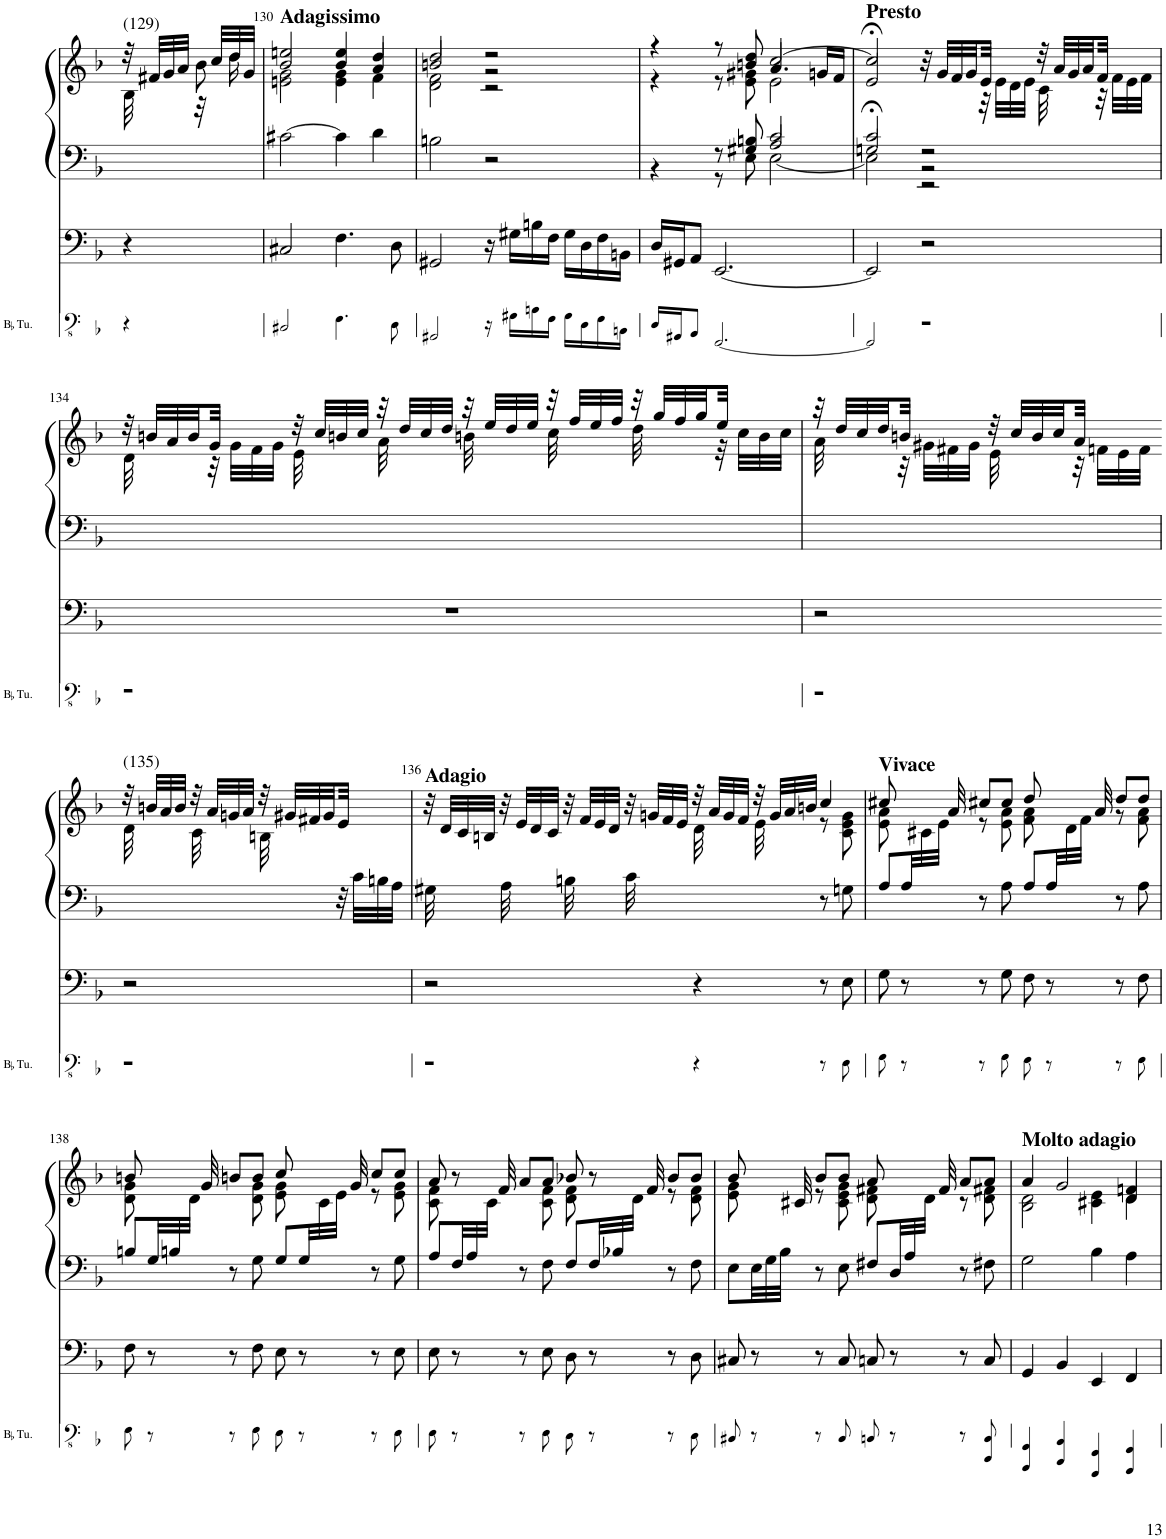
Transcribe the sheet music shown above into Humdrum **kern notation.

**kern	**kern	**kern	**kern
*part3	*part2	*part1	*part1
*staff4	*staff3	*staff2	*staff1
*I"BaccidentalFlat Tuba	*I"Organ	*I"Organ	*
*I'BaccidentalFlat Tu.	*	*	*
!!LO:PB:g=z
*clefFv4	*clefF4	*clefF4	*clefG2
*k[b-]	*k[b-]	*k[b-]	*k[b-]
*M4/4	*M4/4	*M4/4	*M4/4
=129X3	=129X3	=129X3	=129X3
*	*	*	*^
*	*	*	*	*^
!	!	!	!LO:TX:a:t=(129)	!	!
4r	4r	4ryy	32r	8ryy	32B-\
.	.	.	32f#X/LLL	.	16.ryy
.	.	.	32g/	.	.
.	.	.	32a/JJJ	.	.
.	.	.	8b-\	32r	16ryy
.	.	.	.	32cc/LLL	.
.	.	.	.	32dd/	16dd\
.	.	.	.	32g/JJJ	.
=130	=130	=130	=130	=130	=130
!	!	!	!LO:TX:a:B:t=Adagissimo	!	!
2CC#X/	2C#X/	[2c#X\	2b-/ 2een/	2en\ 2g\	2.ryy
4.FF\	4.F\	4c#\]	4b-/ 4ee/	4e\ 4g\	.
.	.	4d\	4dd/	4f\	4a/
8DD\	8D\	.	.	.	.
=131	=131	=131	=131	=131	=131
2GGG#X/	2GG#X/	2Bn\	2dd/	2d\ 2f\	2bn/
16r	16r	2r	2r	2r	2r
16GG#X\LL	16G#X\LL	.	.	.	.
16BBn\	16Bn\	.	.	.	.
16FF\JJ	16F\JJ	.	.	.	.
16GG#\LL	16G#\LL	.	.	.	.
16DD\	16D\	.	.	.	.
16FF\	16F\	.	.	.	.
16BBBn\JJ	16BBn\JJ	.	.	.	.
=132	=132	=132	=132	=132	=132
*	*	*^	*	*	*
*	*	*	*^	*	*	*
16DD/LL	16D/LL	4ryy	4r	2ryy	4r	4r	2ryy
16GGG#X/J	16GG#X/J	.	.	.	.	.	.
8AAA/J	8AA/J	.	.	.	.	.	.
[2.EEE/	[2.EE/	8r	8r	.	8r	8r	.
.	.	8G#X/ 8Bn/	8E\	.	8bn/ 8dd/	8e\ 8g#X\	.
.	.	2c/	[2E\	2A/	[2cc/	2e\	4.a/
.	.	.	.	.	.	.	16gn/LL
.	.	.	.	.	.	.	16f/JJ
=133	=133	=133	=133	=133	=133	=133	=133
!	!	!	!	!	!LO:TX:a:B:t=Presto	!	!
2EEE/]	2EE/]	2c;</	2E\]	2Gn/	2cc;</]	2ryy	2e/
2r	2r	2r	2r	2r	32r	8ryy	2ryy
.	.	.	.	.	32g/LLL	.	.
.	.	.	.	.	32f/	.	.
.	.	.	.	.	32g/	.	.
.	.	.	.	.	32e/JJJ	32r	.
.	.	.	.	.	16.ryy	32e\LLL	.
.	.	.	.	.	.	32d\	.
.	.	.	.	.	.	32e\JJJ	.
.	.	.	.	.	32r	32c\	.
.	.	.	.	.	32a/LLL	16.ryy	.
.	.	.	.	.	32g/	.	.
.	.	.	.	.	32a/	.	.
.	.	.	.	.	32f/JJJ	32r	.
.	.	.	.	.	16.ryy	32f\LLL	.
.	.	.	.	.	.	32e\	.
.	.	.	.	.	.	32f\JJJ	.
*	*	*v	*v	*v	*	*	*
*	*	*	*	*v	*v
!!LO:LB:g=z
=134	=134	=134	=134	=134
1r	1r	1ryy	32r	32d\
.	.	.	32bn/LLL	16.ryy
.	.	.	32a/	.
.	.	.	32b/	.
.	.	.	32g/JJJ	32r
.	.	.	16.ryy	32g\LLL
.	.	.	.	32f\
.	.	.	.	32g\JJJ
.	.	.	32r	32e\
.	.	.	32cc/LLL	16.ryy
.	.	.	32bn/	.
.	.	.	32cc/JJJ	.
.	.	.	32r	32a\
.	.	.	32dd/LLL	16.ryy
.	.	.	32cc/	.
.	.	.	32dd/JJJ	.
.	.	.	32r	32bn\
.	.	.	32ee/LLL	16.ryy
.	.	.	32dd/	.
.	.	.	32ee/JJJ	.
.	.	.	32r	32cc\
.	.	.	32ff/LLL	16.ryy
.	.	.	32ee/	.
.	.	.	32ff/JJJ	.
.	.	.	32r	32dd\
.	.	.	32gg/LLL	16.ryy
.	.	.	32ff/	.
.	.	.	32gg/	.
.	.	.	32ee/JJJ	32r
.	.	.	32ryy	32cc\LLL
.	.	.	16ryy	32b\
.	.	.	.	32cc\JJJ
=135	=135	=135	=135	=135
2r	2r	2ryy	32r	32a\
.	.	.	32dd/LLL	16.ryy
.	.	.	32cc/	.
.	.	.	32dd/	.
.	.	.	32bn/JJJ	32r
.	.	.	16.ryy	32g#X\LLL
.	.	.	.	32f#X\
.	.	.	.	32g#\JJJ
.	.	.	32r	32e\
.	.	.	32cc/LLL	16.ryy
.	.	.	32b/	.
.	.	.	32cc/	.
.	.	.	32a/JJJ	32r
.	.	.	16.ryy	32fn\LLL
.	.	.	.	32e\
.	.	.	.	32f\JJJ
!!LO:LB:g=z	!!
=135X4-	=135X4-	=135X4-	=135X4-	=135X4-
!	!	!	!LO:TX:a:t=(135)	!
2r	2r	4ryy	32r	32d\
.	.	.	32bn/LLL	16.ryy
.	.	.	32a/	.
.	.	.	32b/JJJ	.
.	.	.	32r	32c\
.	.	.	32a/LLL	16.ryy
.	.	.	32gn/	.
.	.	.	32a/JJJ	.
.	.	8ryy	32r	32Bn\
.	.	.	32g#X/LLL	16.ryy
.	.	.	32f#X/	.
.	.	.	32g#/	.
.	.	32r	32e/JJJ	8ryy
.	.	32c\LLL	16.ryy	.
.	.	32Bn\	.	.
.	.	32A\JJJ	.	.
=136	=136	=136	=136	=136
!	!	!	!LO:TX:a:B:t=Adagio	!
2r	2r	32G#X\	32r	2ryy
.	.	16.ryy	32d/LLL	.
.	.	.	32c/	.
.	.	.	32Bn/JJJ	.
.	.	32A\	32r	.
.	.	16.ryy	32e/LLL	.
.	.	.	32d/	.
.	.	.	32c/JJJ	.
.	.	32Bn\	32r	.
.	.	16.ryy	32f/LLL	.
.	.	.	32e/	.
.	.	.	32d/JJJ	.
.	.	32c\	32r	.
.	.	16.ryy	32gn/LLL	.
.	.	.	32f/	.
.	.	.	32e/JJJ	.
4r	4r	4ryy	32r	32d\
.	.	.	32a/LLL	16.ryy
.	.	.	32g/	.
.	.	.	32f/JJJ	.
.	.	.	32r	32e\
.	.	.	32g/LLL	16.ryy
.	.	.	32a/	.
.	.	.	32bn/JJJ	.
8r	8r	8r	4cc/	8r
8EE\	8E\	8Gn\	.	8c\ 8e\ 8g\
=137	=137	=137	=137	=137
*	*	*	*	*^
!	!	!	!LO:TX:a:B:t=Vivace	!	!
8GG\	8G\	8A/L	8cc#X/	8e\ 8a\	32ryy
*	*	*	*	*v	*v
8r	8r	32A/LL	16.ryy	8ryy
*	*	*	*	*^
.	.	16ryy	.	.	32c#X\
.	.	.	.	.	32e\JJJ
.	.	32ryy	32a/	.	4..ryy
8r	8r	8r	8cc#X/L	8r	.
8GG\	8G\	8A\	8cc#/J	8e\ 8a\	.
8FF\	8F\	8A/L	8dd/	8f\ 8a\	.
8r	8r	32A/LL	16.ryy	8ryy	.
.	.	16ryy	.	.	32d\
.	.	.	.	.	32f\JJJ
.	.	32ryy	32a/	.	4ryy
8r	8r	8r	8dd/L	8r	.
8FF\	8F\	8A\	8dd/J	8f\ 8a\	.
.	.	.	.	.	32ryy
!!LO:LB:g=z	!!	!!
=138	=138	=138	=138	=138	=138
8FF\	8F\	8Bn/L	8bn/	8d\ 8g\	8.ryy
8r	8r	32G/LL	8ryy	8ryy	.
.	.	32Bn/	.	.	.
.	.	16ryy	.	.	32d\JJJ
.	.	.	.	.	32g/
8r	8r	8r	8bn/L	8ryy	32ryy
*	*	*	*	*v	*v
8FF\	8F\	8G\	8b/J	8d\ 8g\
8EE\	8E\	8G/L	8cc/	8e\ 8g\
8r	8r	32G/LL	8ryy	8ryy
*	*	*	*	*^
.	.	16.ryy	.	.	32c\
.	.	.	.	.	32e\JJJ
.	.	.	.	.	32g/
8r	8r	8r	8cc/L	8r	4ryy
8EE\	8E\	8G\	8cc/J	8e\ 8g\	.
=139	=139	=139	=139	=139	=139
8EE\	8E\	8A/L	8a/	8c\ 8f\	8.ryy
8r	8r	32F/LL	8r	8ryy	.
.	.	32A/	.	.	.
.	.	16ryy	.	.	32c\JJJ
.	.	.	.	.	32f/
8r	8r	8r	8a/L	8ryy	4..ryy
8EE\	8E\	8F\	8a/J	8c\ 8f\	.
8DD\	8D\	8F/L	8b-X/	8d\ 8f\	.
8r	8r	32F/LL	8r	8ryy	.
.	.	32B-X/	.	.	.
.	.	16ryy	.	.	32d\JJJ
.	.	.	.	.	32f/
8r	8r	8r	8b-/L	8r	4ryy
8DD\	8D\	8F\	8b-/J	8d\ 8f\	.
=140	=140	=140	=140	=140	=140
8CC#X/	8C#X/	8E\L	8b-/	8e\ 8g\	8..ryy
8r	8r	32E\LL	8ryy	8ryy	.
.	.	32G\	.	.	.
.	.	32B-\JJJ	.	.	.
.	.	32ryy	.	.	32c#X/
8r	8r	8r	8b-/L	8r	4..ryy
8CC#/	8C#/	8E\	8b-/J	8c#\ 8e\ 8g\	.
8CCn/	8Cn/	8F#X/L	8a/	8d\ 8f#X\	.
8r	8r	32D/LL	8ryy	8ryy	.
.	.	32A/	.	.	.
.	.	16ryy	.	.	32d\JJJ
.	.	.	.	.	32f#/
8r	8r	8r	8a/L	8r	4ryy
8CCC/ 8CC/	8C/	8F#X\	8a/J	8d\ 8f#X\	.
=141	=141	=141	=141	=141	=141
!	!	!	!LO:TX:a:B:t=Molto adagio	!	!
4GGGG/ 4GGG/	4GG/	2G\	4a/	2B-\ 2d\	2ryy
4BBBB-/ 4BBB-/	4BB-/	.	2g/	.	.
4EEEE/ 4EEE/	4EE/	4B-\	.	4c#X\ 4e\	4ryy
4FFFF/ 4FFF/	4FF/	4A\	4fn/	4d\	4d/
*	*	*	*v	*v	*v
=	=	=	=
*-	*-	*-	*-
